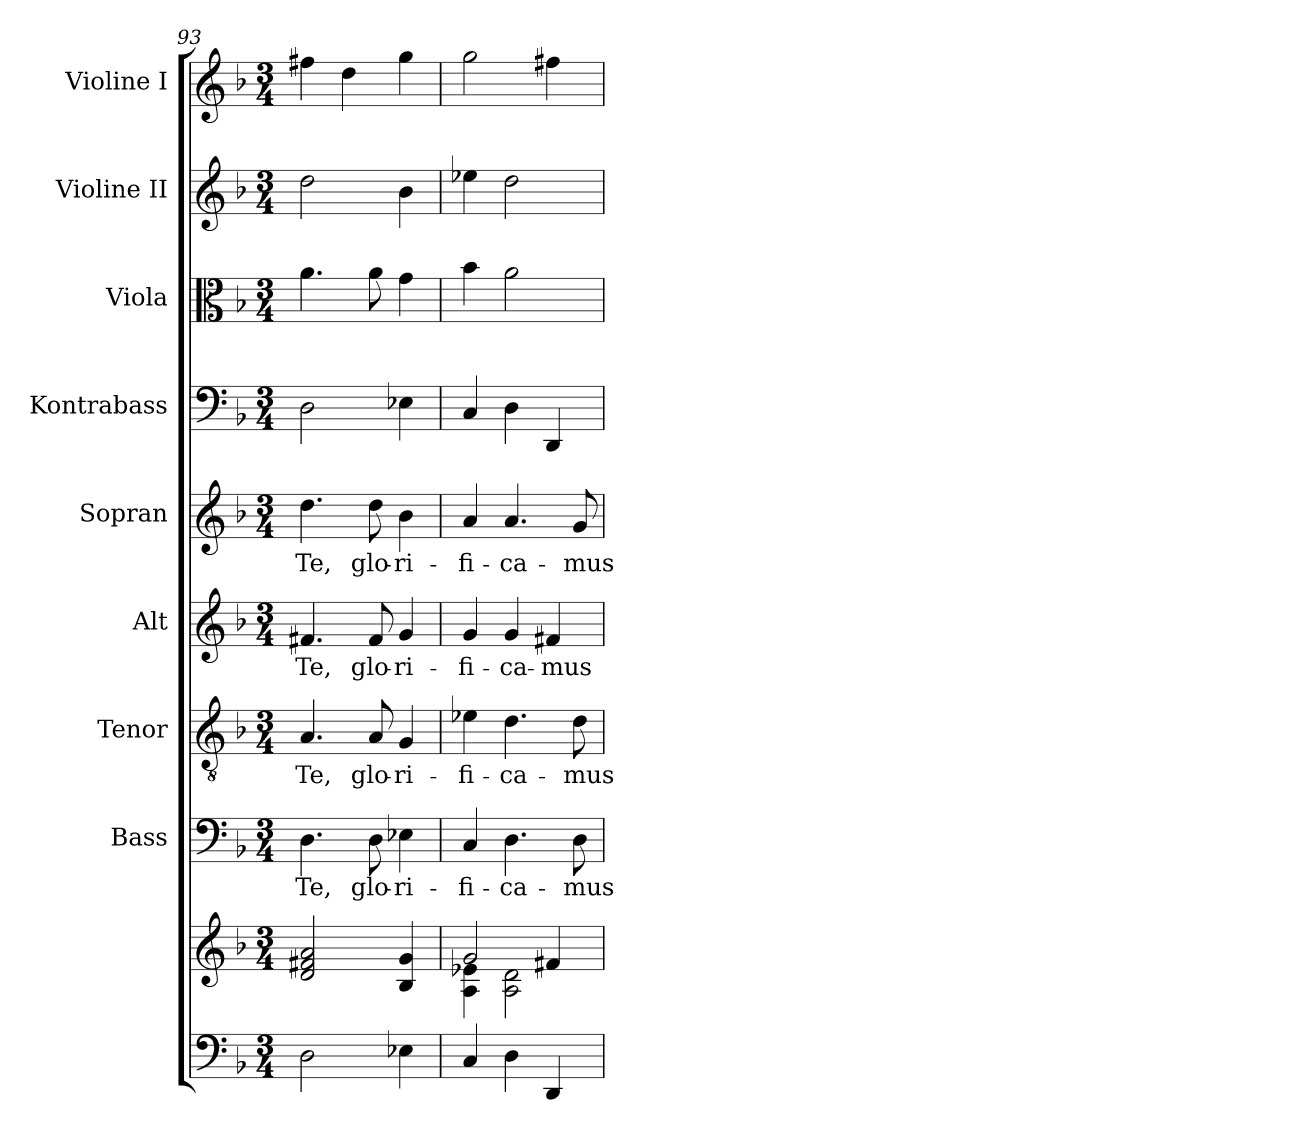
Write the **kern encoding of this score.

**kern	**kern	**kern	**text	**kern	**text	**kern	**text	**kern	**text	**kern	**kern	**kern	**kern
*part9	*part9	*part8	*part8	*part7	*part7	*part6	*part6	*part5	*part5	*part4	*part3	*part2	*part1
*staff10	*staff9	*staff8	*staff8	*staff7	*staff7	*staff6	*staff6	*staff5	*staff5	*staff4	*staff3	*staff2	*staff1
*	*	*I"Bass	*	*I"Tenor	*	*I"Alt	*	*I"Sopran	*	*I"Kontrabass	*I"Viola	*I"Violine II	*I"Violine I
*	*	*I'B.	*	*I'T.	*	*I'A.	*	*I'S.	*	*I'Kb.	*I'Vla.	*I'Vl. II	*I'Vl. I
*clefF4	*clefG2	*clefF4	*	*clefGv2	*	*clefG2	*	*clefG2	*	*clefF4	*clefC3	*clefG2	*clefG2
*	*	*	*	*	*	*	*	*	*	*ITrd7c12	*	*	*
*k[b-]	*k[b-]	*k[b-]	*	*k[b-]	*	*k[b-]	*	*k[b-]	*	*k[b-]	*k[b-]	*k[b-]	*k[b-]
*F:	*F:	*F:	*	*F:	*	*F:	*	*F:	*	*F:	*F:	*F:	*F:
*M3/4	*M3/4	*M3/4	*	*M3/4	*	*M3/4	*	*M3/4	*	*M3/4	*M3/4	*M3/4	*M3/4
=93	=93	=93	=93	=93	=93	=93	=93	=93	=93	=93	=93	=93	=93
!	!	!	!LO:LY:b	!	!LO:LY:b	!	!LO:LY:b	!	!LO:LY:b	!	!	!	!
2D\	2d/ 2f#X/ 2a/	4.D\	Te,	4.A/	Te,	4.f#X/	Te,	4.dd\	Te,	2DD\	4.a\	2dd\	4ff#X\
.	.	.	.	.	.	.	.	.	.	.	.	.	4dd\
!	!	!	!LO:LY:b	!	!LO:LY:b	!	!LO:LY:b	!	!LO:LY:b	!	!	!	!
.	.	8D\	glo-	8A/	glo-	8f#/	glo-	8dd\	glo-	.	8a\	.	.
!	!	!	!LO:LY:b	!	!LO:LY:b	!	!LO:LY:b	!	!LO:LY:b	!	!	!	!
4E-X\	4B-/ 4g/	4E-X\	-ri-	4G/	-ri-	4g/	-ri-	4b-\	-ri-	4EE-X\	4g\	4b-\	4gg\
=94	=94	=94	=94	=94	=94	=94	=94	=94	=94	=94	=94	=94	=94
*	*^	*	*	*	*	*	*	*	*	*	*	*	*
!	!	!	!	!LO:LY:b	!	!LO:LY:b	!	!LO:LY:b	!	!LO:LY:b	!	!	!	!
4C/	2g/	4A\ 4e-X\	4C/	-fi-	4e-X\	-fi-	4g/	-fi-	4a/	-fi-	4CC/	4b-\	4ee-X\	2gg\
!	!	!	!	!LO:LY:b	!	!LO:LY:b	!	!LO:LY:b	!	!LO:LY:b	!	!	!	!
4D\	.	2A\ 2d\	4.D\	-ca-	4.d\	-ca-	4g/	-ca-	4.a/	-ca-	4DD\	2a\	2dd\	.
!	!	!	!	!	!	!	!	!LO:LY:b	!	!	!	!	!	!
4DD/	4f#X/	.	.	.	.	.	4f#X/	-mus	.	.	4DDD/	.	.	4ff#X\
!	!	!	!	!LO:LY:b	!	!LO:LY:b	!	!	!	!LO:LY:b	!	!	!	!
.	.	.	8D\	-mus	8d\	-mus	.	.	8g/	-mus	.	.	.	.
*	*v	*v	*	*	*	*	*	*	*	*	*	*	*	*
=	=	=	=	=	=	=	=	=	=	=	=	=	=
*-	*-	*-	*-	*-	*-	*-	*-	*-	*-	*-	*-	*-	*-
